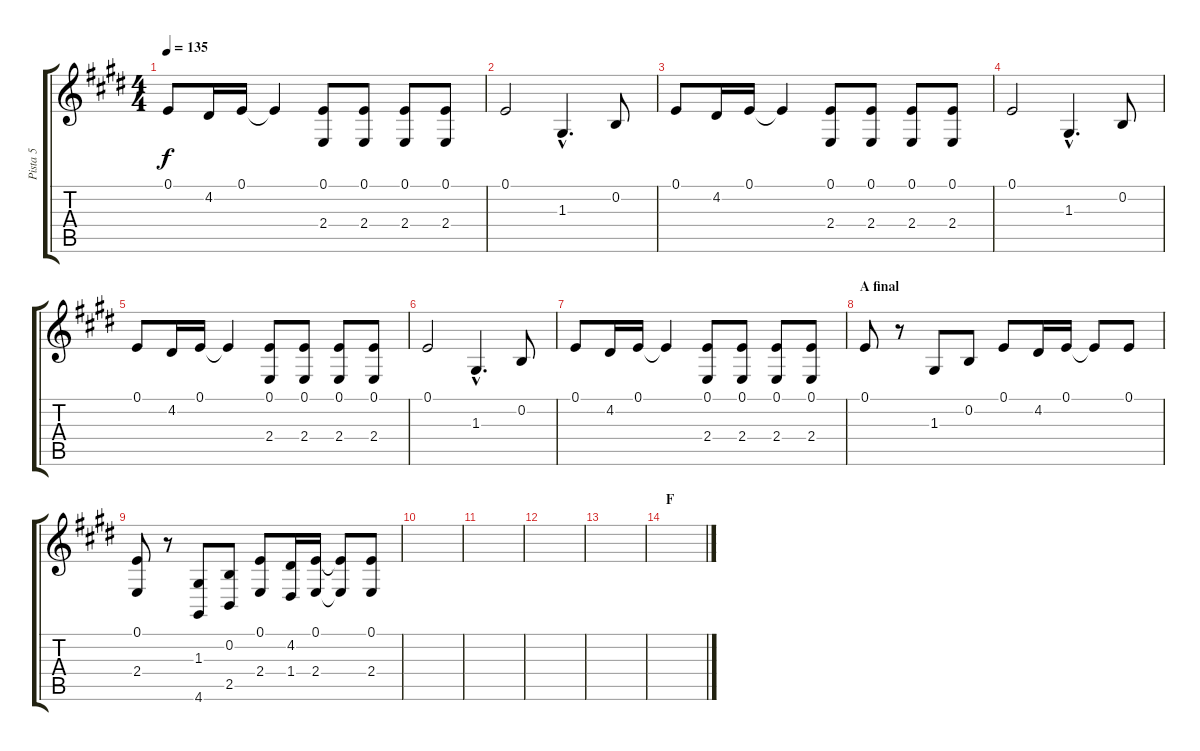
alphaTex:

\track ("Pista 5" "Pista 5") {instrument flute}
\staff {score tabs}
\tuning (E4 B3 G3 D3 A2 E2) {hide}
\ts (4 4)
\tempo 135
\clef g2
\ks e
0.1.8{dy f} 4.2.16 0.1.16 0.1{t}.4 (0.1 2.4).8 (0.1 2.4).8 (0.1 2.4).8 (0.1 2.4).8 |
0.1.2 1.3{hac}.4{d} 0.2.8 |
0.1.8 4.2.16 0.1.16 0.1{t}.4 (0.1 2.4).8 (0.1 2.4).8 (0.1 2.4).8 (0.1 2.4).8 |
0.1.2 1.3{hac}.4{d} 0.2.8 |
0.1.8 4.2.16 0.1.16 0.1{t}.4 (0.1 2.4).8 (0.1 2.4).8 (0.1 2.4).8 (0.1 2.4).8 |
0.1.2 1.3{hac}.4{d} 0.2.8 |
0.1.8 4.2.16 0.1.16 0.1{t}.4 (0.1 2.4).8 (0.1 2.4).8 (0.1 2.4).8 (0.1 2.4).8 |
\section ("" "A final")
0.1.8 r.8 1.3.8 0.2.8 0.1.8 4.2.16 0.1.16 0.1{t}.8 0.1.8 |
(0.1 2.4).8 r.8 (1.3 4.6).8 (0.2 2.5).8 (0.1 2.4).8 (4.2 1.4).16 (0.1 2.4).16 (0.1{t} 2.4{t}).8 (0.1 2.4).8 |
|
|
|
|
\section ("" "F")
